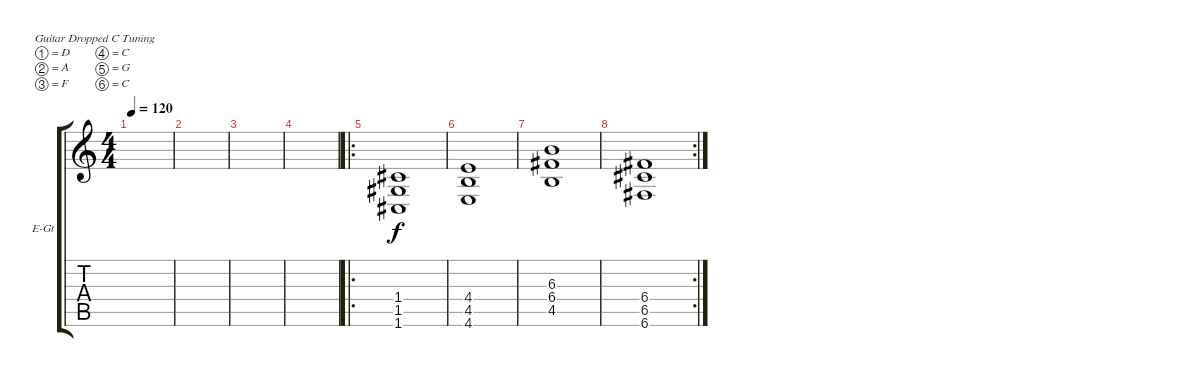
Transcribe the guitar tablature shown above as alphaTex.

\defaultSystemsLayout 4
\bracketExtendMode groupsimilarinstruments
\firstSystemTrackNameOrientation horizontal
\otherSystemsTrackNameOrientation horizontal
\track ("Electric Guitar" "E-Gt") {instrument distortionguitar}
\staff {score tabs}
\tuning (D4 A3 F3 C3 G2 C2)
\ts (4 4)
\tempo 120
\clef g2
\ks c
|
|
|
|
\ro
(1.6 1.5 1.4).1 |
(4.6 4.5 4.4).1 |
(4.5 6.4 6.3).1 |
\rc 2
(6.6 6.5 6.4).1
